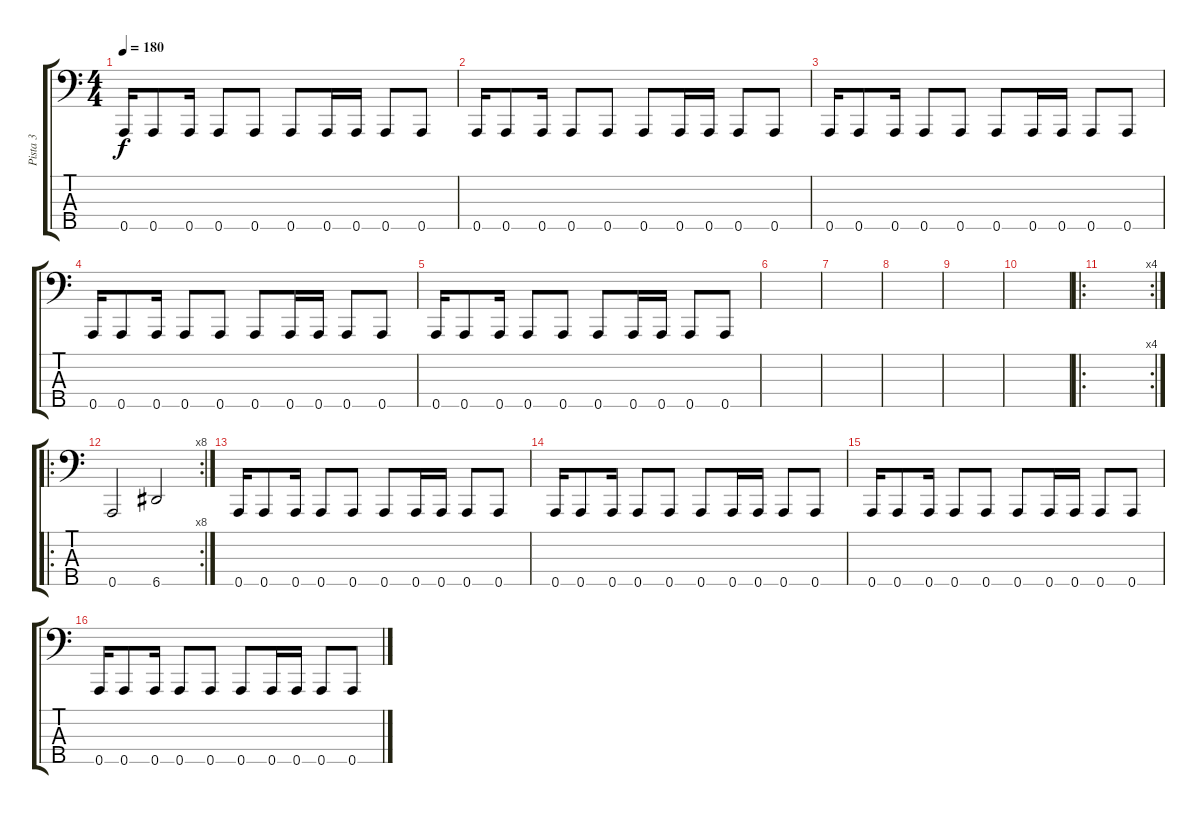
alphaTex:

\track ("Pista 3" "Pista 3") {instrument slapbass1}
\staff {score tabs}
\tuning (F2 C2 G1 D1 A0) {hide}
\ts (4 4)
\tempo 180
\clef f4
\ks c
0.5.16{dy f} 0.5.8 0.5.16 0.5.8 0.5.8 0.5.8 0.5.16 0.5.16 0.5.8 0.5.8 |
0.5.16 0.5.8 0.5.16 0.5.8 0.5.8 0.5.8 0.5.16 0.5.16 0.5.8 0.5.8 |
0.5.16 0.5.8 0.5.16 0.5.8 0.5.8 0.5.8 0.5.16 0.5.16 0.5.8 0.5.8 |
0.5.16 0.5.8 0.5.16 0.5.8 0.5.8 0.5.8 0.5.16 0.5.16 0.5.8 0.5.8 |
0.5.16 0.5.8 0.5.16 0.5.8 0.5.8 0.5.8 0.5.16 0.5.16 0.5.8 0.5.8 |
|
|
|
|
|
\ro
\rc 4
|
\ro
\rc 8
0.5.2 6.5.2 |
0.5.16 0.5.8 0.5.16 0.5.8 0.5.8 0.5.8 0.5.16 0.5.16 0.5.8 0.5.8 |
0.5.16 0.5.8 0.5.16 0.5.8 0.5.8 0.5.8 0.5.16 0.5.16 0.5.8 0.5.8 |
0.5.16 0.5.8 0.5.16 0.5.8 0.5.8 0.5.8 0.5.16 0.5.16 0.5.8 0.5.8 |
0.5.16 0.5.8 0.5.16 0.5.8 0.5.8 0.5.8 0.5.16 0.5.16 0.5.8 0.5.8
